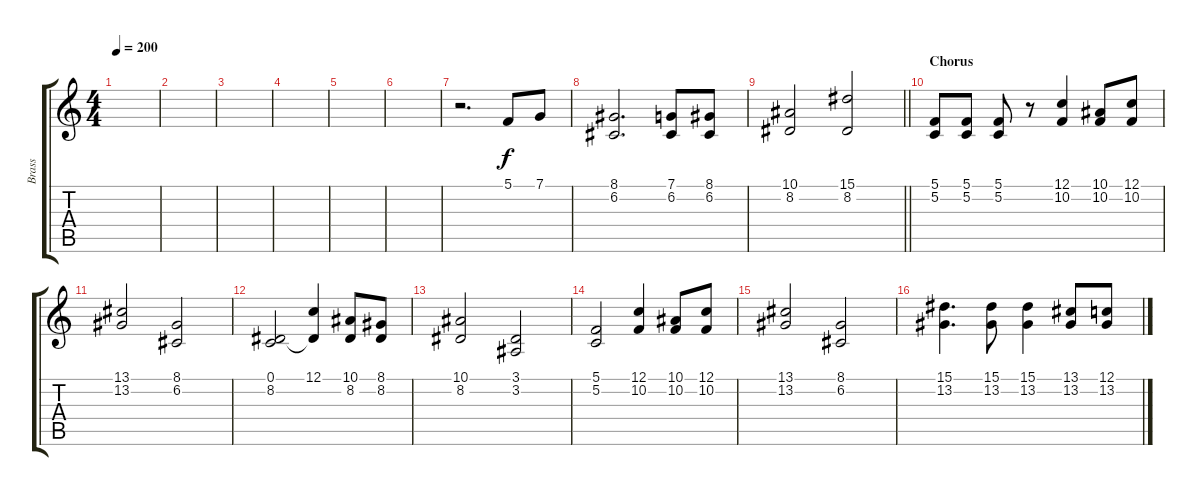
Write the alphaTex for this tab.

\track ("Brass" "Brass") {instrument brasssection}
\staff {score tabs}
\tuning (C4 G3 Eb3 Bb2 F2 C2) {hide}
\ts (4 4)
\tempo 200
\clef g2
\ks c
|
|
|
|
|
|
r.2{d} 5.1.8 7.1.8 |
(8.1 6.2).2{d} (7.1 6.2).8 (8.1 6.2).8 |
\barLineRight lightlight
(10.1 8.2).2 (15.1 8.2).2 |
\section ("" "Chorus")
(5.1 5.2).8 (5.1 5.2).8 (5.1 5.2).8 r.8 (12.1 10.2).4 (10.1 10.2).8 (12.1 10.2).8 |
(13.1 13.2).2 (8.1 6.2).2 |
(0.1 8.2).2 (12.1 8.2{t}).4 (10.1 8.2).8 (8.1 8.2).8 |
(10.1 8.2).2 (3.1 3.2).2 |
(5.1 5.2).2 (12.1 10.2).4 (10.1 10.2).8 (12.1 10.2).8 |
(13.1 13.2).2 (8.1 6.2).2 |
(15.1 13.2).4{d} (15.1 13.2).8 (15.1 13.2).4 (13.1 13.2).8 (12.1 13.2).8
